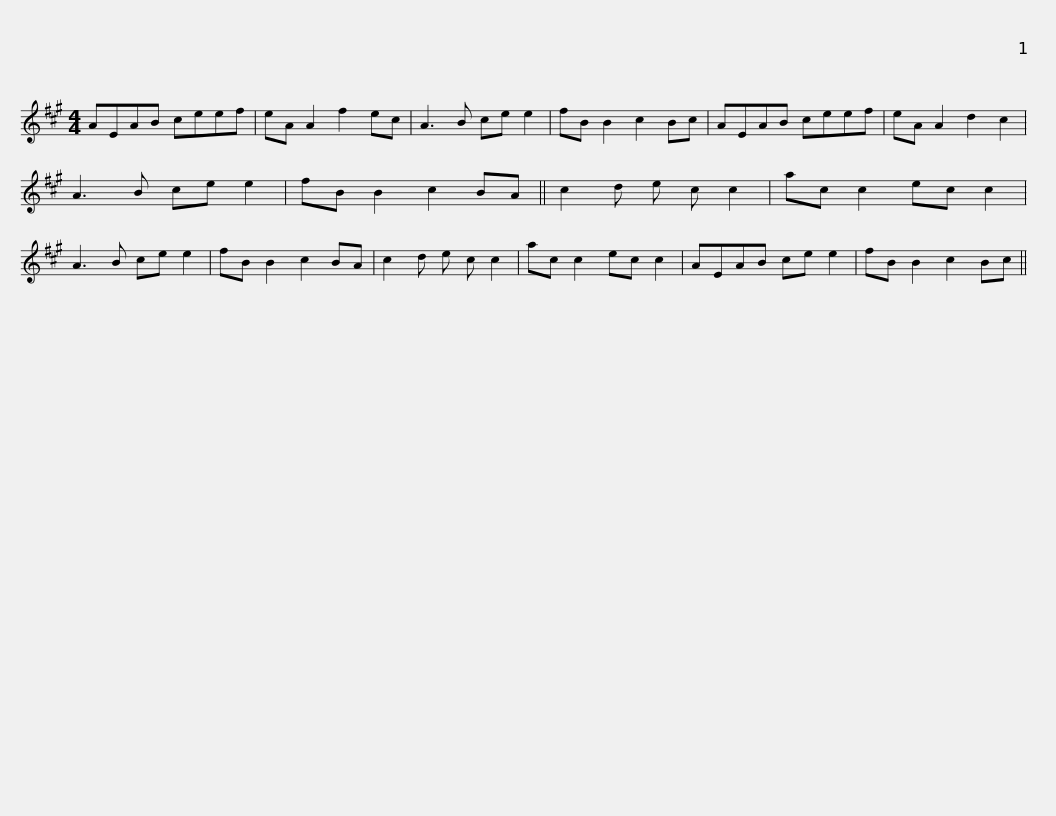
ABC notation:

X:1
L:1/8
M:4/4
I:linebreak $
K:A
V:1 treble
V:1
 AEAB ceef | eA A2 f2 ec | A3 B ce e2 | fB B2 c2 Bc | AEAB ceef | %5
 eA A2 d2 c2 |$ A3 B ce e2 | fB B2 c2 BA || c2 d e c c2 | ac c2 ec c2 | %10
 A3 B ce e2 | fB B2 c2 BA | c2 d e c c2 |$ ac c2 ec c2 | AEAB ce e2 | %15
 fB B2 c2 Bc || %16
